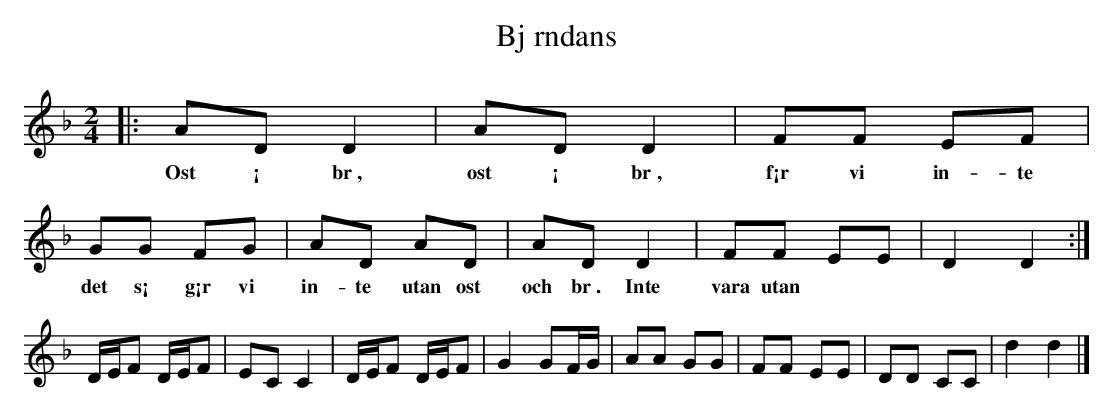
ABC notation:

X:1
T:Bj rndans
M:2/4
L:1/8
K:Dm
|: AD D2 | AD D2 | FF EF | GG FG | AD AD | AD D2 | FF EE | D2 D2 :|
w:Ost ¡ br , ost ¡ br , f¡r vi in-te det s¡ g¡r vi in-te utan ost och br . Inte vara utan
D/E/F D/E/F | EC C2 | D/E/F D/E/F | G2 GF/G/ | AA GG | FF EE | DD CC |  d2 d2 |]
